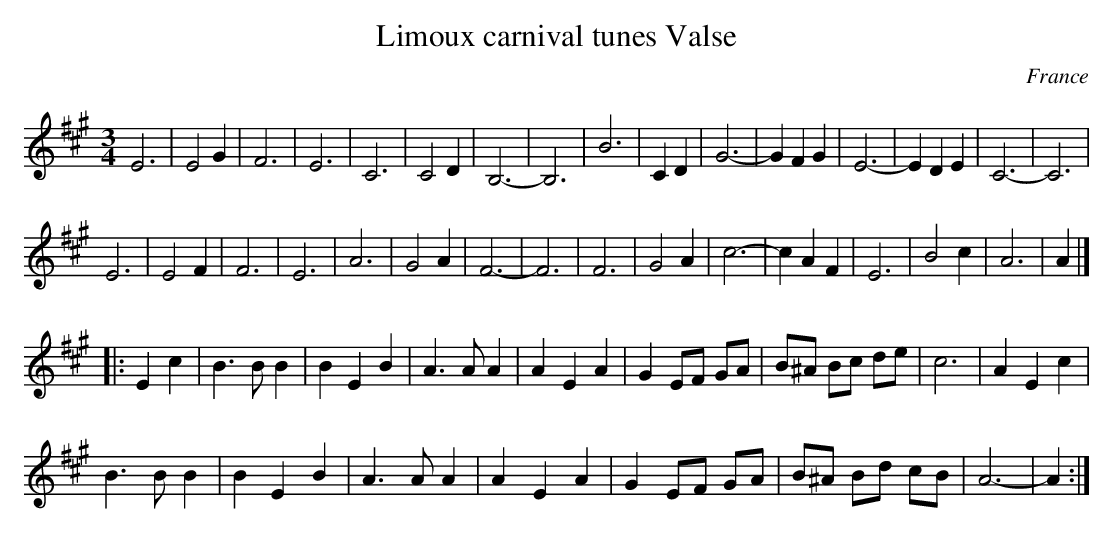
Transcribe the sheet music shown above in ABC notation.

X:1
T:Limoux carnival tunes Valse
M:3/4
O:France
K:A
E6 | E4 G2 | F6  | E6      | C6  | C4    D2 | B,6- | B,6 |\
B6 | C2 D2 | G6- | G2 F2 G2| E6- | E2 D2 E2 | C6-  | C6 |
E6 | E4 F2 | F6  | E6      | A6  | G4    A2 | F6-  | F6 | \
F6 | G4 A2 | c6- | c2 A2 F2| E6  | B4    c2 | A6   | A2 |]
|: E2c2|\
B3B B2 | B2 E2 B2 | A3A A2 | A2 E2 A2| G2EF GA | B^A Bc de | c6  | A2E2 c2|
B3B B2 | B2 E2 B2 | A3A A2 | A2 E2 A2| G2EF GA | B^A Bd cB | A6- | A2 :|
